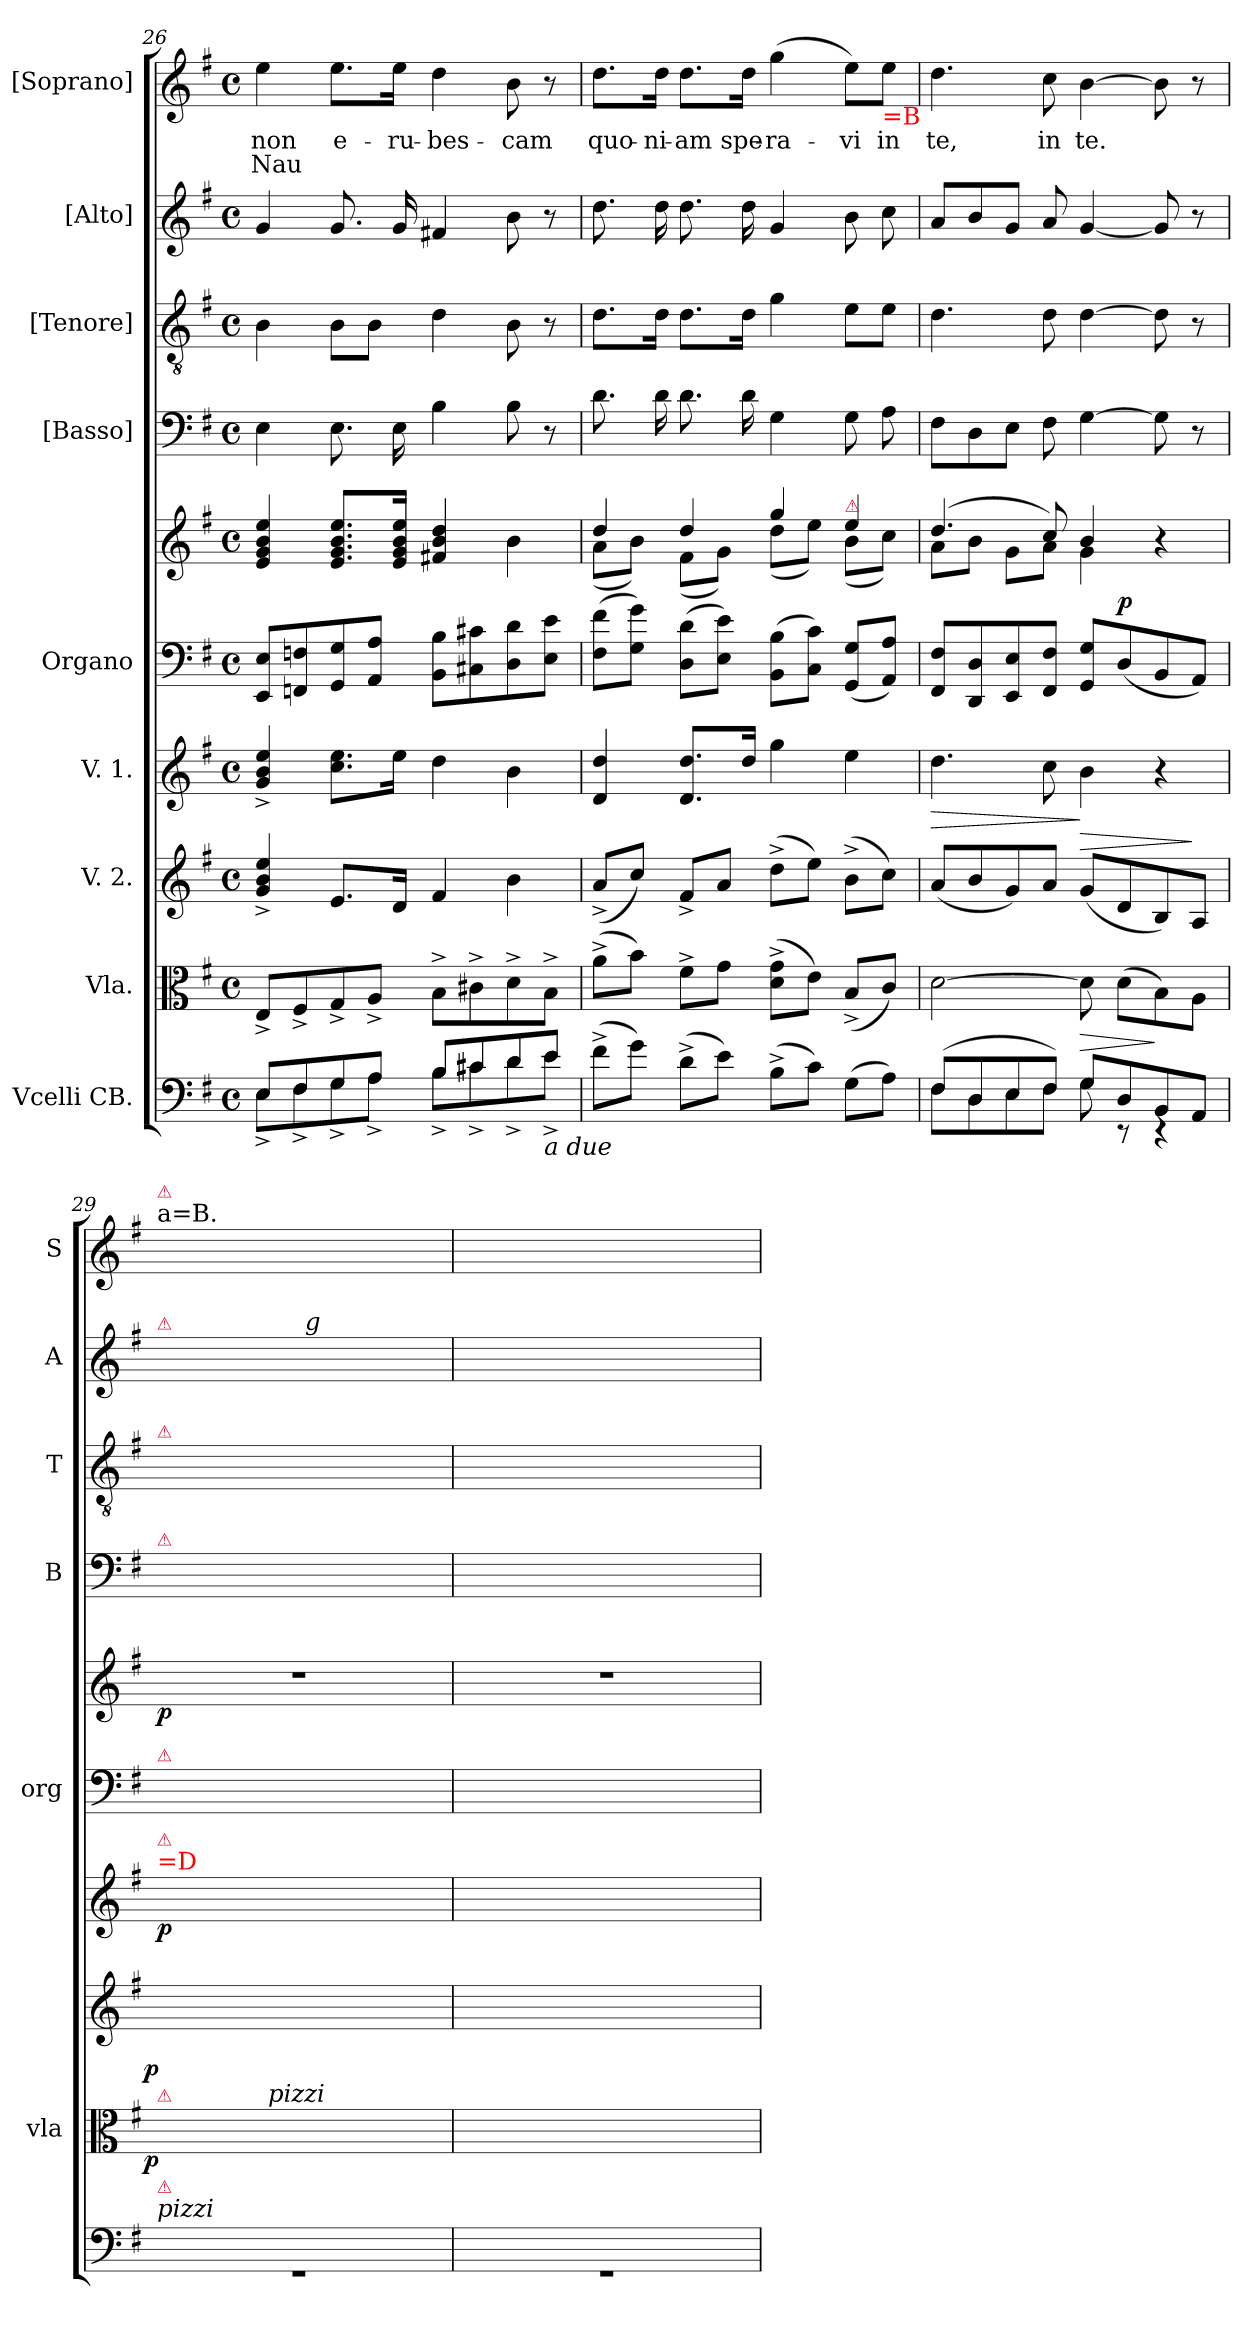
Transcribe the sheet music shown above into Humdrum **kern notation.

**kern	**dynam	**kern	**dynam	**kern	**dynam	**kern	**dynam	**kern	**kern	**dynam	**kern	**kern	**kern	**text	**kern	**text	**text	**text
*part9	*part9	*part8	*part8	*part7	*part7	*part6	*part6	*part5	*part5	*part5	*part4	*part3	*part2	*part2	*part1	*part1	*part1	*part1
*staff10	*staff10	*staff9	*staff9	*staff8	*staff8	*staff7	*staff7	*staff6	*staff5	*staff5/6	*staff4	*staff3	*staff2	*staff2	*staff1	*staff1	*staff1	*staff1
*I"Vcelli CB.	*	*I"Vla.	*	*I"V. 2.	*	*I"V. 1.	*	*I"Organo	*	*	*I"[Basso]	*I"[Tenore]	*I"[Alto]	*	*I"[Soprano]	*	*	*
*	*	*I'vla	*	*	*	*	*	*I'org	*	*	*I'B	*I'T	*I'A	*	*I'S	*	*	*
*clefF4	*	*clefC3	*	*clefG2	*	*clefG2	*	*clefF4	*clefG2	*	*clefF4	*clefGv2	*clefG2	*	*clefG2	*	*	*
*k[f#]	*	*k[f#]	*	*k[f#]	*	*k[f#]	*	*k[f#]	*k[f#]	*	*k[f#]	*k[f#]	*k[f#]	*	*k[f#]	*	*	*
*G:	*	*G:	*	*G:	*	*G:	*	*G:	*G:	*	*G:	*G:	*G:	*	*G:	*	*	*
*M4/4	*	*M4/4	*	*M4/4	*	*M4/4	*	*M4/4	*M4/4	*	*M4/4	*M4/4	*M4/4	*	*M4/4	*	*	*
*met(c)	*	*met(c)	*	*met(c)	*	*met(c)	*	*met(c)	*met(c)	*	*met(c)	*met(c)	*met(c)	*	*met(c)	*	*	*
=26	=26	=26	=26	=26	=26	=26	=26	=26	=26	=26	=26	=26	=26	=26	=26	=26	=26	=26
*^	*	*	*	*	*	*	*	*	*	*	*	*	*	*	*	*	*	*
8E/L	8E^<\L	.	8E^</L	.	4g^</ 4b^</ 4ee^</	.	4g^</ 4b^</ 4ee^</	.	8EE/ 8E/L	4e/ 4g/ 4b/ 4ee/	.	4E\	4B\	4g/	.	4ee\	non	Nau	.
8F#/	8F#^<\	.	8F#^</	.	.	.	.	.	8FFn/ 8Fn/	.	.	.	.	.	.	.	.	.	.
8G/	8G^<\	.	8G^</	.	8.e/L	.	8.cc\ 8.ee\L	.	8GG/ 8G/	8.e/ 8.g/ 8.b/ 8.ee/L	.	8.E\	8B\L	8.g/	.	8.ee\L	e-	.	.
8A/J	8A^<\J	.	8A^</J	.	.	.	.	.	8AA/ 8A/J	.	.	.	8B\J	.	.	.	.	.	.
.	.	.	.	.	16d/Jk	.	16ee\Jk	.	.	16e/ 16g/ 16b/ 16ee/Jk	.	16E\	.	16g/	.	16ee\Jk	-ru-	.	.
8B/L	8B^<\L	.	8B^>\L	.	4f#/	.	4dd\	.	8BB\ 8B\L	4f#X/ 4b/ 4dd/	.	4B\	4d\	4f#X/	.	4dd\	-bes-	.	.
8c#X/	8c#X^<\	.	8c#X^>\	.	.	.	.	.	8C#X\ 8c#X\	.	.	.	.	.	.	.	.	.	.
8d/	8d^<\	.	8d^>\	.	4b\	.	4b\	.	8D\ 8d\	4b\	.	8B\	8B\	8b\	.	8b\	-cam	.	.
!LO:TX:b:i:t=a due	!	!	!	!	!	!	!	!	!	!	!	!	!	!	!	!	!	!	!
8e/J	8e^<\J	.	8B^\J	.	.	.	.	.	8E\ 8e\J	.	.	8r	8r	8r	.	8r	.	.	.
*v	*v	*	*	*	*	*	*	*	*	*	*	*	*	*	*	*	*	*	*
=27	=27	=27	=27	=27	=27	=27	=27	=27	=27	=27	=27	=27	=27	=27	=27	=27	=27	=27
*	*	*	*	*	*	*	*	*	*^	*	*	*	*	*	*	*	*	*
(>8f#^>\L	.	(>8a^>\L	.	(<8a^</L	.	4d/ 4dd/	.	(>8F#\ 8f#\L	4dd/	(>8a\L	.	8.d\	8.d\L	8.dd\	.	8.dd\L	quo-	.	.
8g\J)	.	8b\J)	.	8cc/J)	.	.	.	8G\ 8g\J)	.	8b\J)	.	.	.	.	.	.	.	.	.
.	.	.	.	.	.	.	.	.	.	.	.	16d\	16d\Jk	16dd\	.	16dd\Jk	-ni-	.	.
(>8d^>\L	.	8f#^>\L	.	8f#^</L	.	8.d/ 8.dd/L	.	(>8D\ 8d\L	4dd/	(>8f#\L	.	8.d\	8.d\L	8.dd\	.	8.dd\L	-am	.	.
8e\J)	.	8g\J	.	8a/J	.	.	.	8E\ 8e\J)	.	8g\J)	.	.	.	.	.	.	.	.	.
.	.	.	.	.	.	16dd/Jk	.	.	.	.	.	16d\	16d\Jk	16dd\	.	16dd\Jk	spe-	.	.
(>8B^>\L	.	(>8d^<\ 8g^<\L	.	(>8dd^>\L	.	4gg\	.	(>8BB\ 8B\L	4gg/	(>8dd\L	.	4G\	4g\	4g/	.	(>4gg\	-ra-	.	.
8c\J)	.	8e\J)	.	8ee\J)	.	.	.	8C\ 8c\J)	.	8ee\J)	.	.	.	.	.	.	.	.	.
!	!	!	!	!	!	!	!	!	!LO:TX:a:color=crimson:t=⚠	!	!	!	!	!	!	!	!	!	!
(>8G\L	.	(<8B^</L	.	(>8b^>\L	.	4ee\	.	(<8GG/ 8G/L	4ee/	(>8b\L	.	8G\	8e\L	8b\	.	8ee\L)	-vi	.	.
!	!	!	!	!	!	!	!	!	!	!	!	!	!	!	!	!LO:TX:b:color=red:t==B	!	!	!
8A\J)	.	8c/J)	.	8cc\J)	.	.	.	8AA/ 8A/J)	.	8cc\J)	.	8A\	8e\J	8cc\	.	8ee\J	in	.	.
=28	=28	=28	=28	=28	=28	=28	=28	=28	=28	=28	=28	=28	=28	=28	=28	=28	=28	=28	=28
*^	*	*	*	*	*	*	*	*	*	*	*	*	*	*	*	*	*	*	*
!	!	!	!	!	!	!	!	!LO:HP:b	!	!	!	!	!	!	!	!	!	!	!	!
*	*	*	*	*	*	*	*	*	*	*	*^	*	*	*	*	*	*	*	*	*
(>8F#/L	8F#\L	.	[2d\	.	(<8a/L	.	4.dd\	>	8FF#/ 8F#/L	(>4.dd/	8a\L	2ryy	.	8F#\L	4.d\	8a/L	.	4.dd\	te,	.	.
8D/	8D\	.	.	.	8b/	.	.	.	8DD/ 8D/	.	8b\J	.	.	8D\	.	8b/	.	.	.	.	.
8E/	8E\	.	.	.	8g/)	.	.	.	8EE/ 8E/	.	8g\L	.	.	8E\J	.	8g/J	.	.	.	.	.
8F#/J)	8F#\J	.	.	.	8a/J	.	8cc\	.	8FF#/ 8F#/J	8cc/)	8a\J	.	.	8F#\	8d\	8a/	.	8cc\	in	.	.
!	!	!LO:HP:a	!	!	!	!LO:HP:a	!	!	!	!	!	!	!	!	!	!	!	!	!	!	!
8G/L	8G\	>	8d\]	.	(<8g/L	>	4b\	]	8GG/ 8G/L	4b/	4g\	8ryy	.	[4G\	[4d\	[4g/	.	[4b\	te.	.	.
8D/	8rEE	.	(>8d\L	.	8d/	.	.	.	(>8D/	.	.	4.ryy	p	.	.	.	.	.	.	.	.
8BB/	4rEE	]	8B\)	.	8B/)	.	4r	.	8BB/	4r	4rcyy	.	.	8G\]	8d\]	8g/]	.	8b\]	.	.	.
8AA/J	.	.	8A\J	.	8A/J	]	.	.	8AA/J)	.	.	.	.	8r	8r	8r	.	8r	.	.	.
=29	=29	=29	=29	=29	=29	=29	=29	=29	=29	=29	=29	=29	=29	=29	=29	=29	=29	=29	=29	=29	=29
!	!	!	!	!	!	!	!	!	!	!	!	!	!	!	!	!	!	!LO:TX:a:t=a=B.	!	!	!
!	!	!	!	!	!	!	!	!	!	!	!	!	!	!	!	!	!	!LO:TX:a:color=crimson:t=⚠	!	!	!
!	!	!	!	!	!	!	!	!	!	!	!	!	!	!	!	!LO:TX:a:color=crimson:t=⚠	!	!	!	!	!
!	!	!	!	!	!	!	!	!	!	!	!	!	!	!	!LO:TX:a:color=crimson:t=⚠	!	!	!	!	!	!
!	!	!	!	!	!	!	!	!	!	!	!	!	!	!LO:TX:a:color=crimson:t=⚠	!	!	!	!	!	!	!
!	!	!	!	!	!	!	!	!	!	!LO:TX:a:color=crimson:t=⚠	!	!	!	!	!	!	!	!	!	!	!
!	!	!	!	!	!	!	!	!	!LO:TX:a:color=crimson:t=⚠	!	!	!	!	!	!	!	!	!	!	!	!
!	!	!	!	!	!	!	!LO:TX:a:color=red:t==D	!	!	!	!	!	!	!	!	!	!	!	!	!	!
!	!	!	!	!	!	!	!LO:TX:a:color=crimson:t=⚠	!	!	!	!	!	!	!	!	!	!	!	!	!	!
!	!	!	!LO:TX:a:color=crimson:t=⚠	!	!	!	!	!	!	!	!	!	!	!	!	!	!	!	!	!	!
!LO:TX:a:i:t=pizzi	!	!	!	!	!	!	!	!	!	!	!	!	!	!	!	!	!	!	!	!	!
!LO:TX:a:color=crimson:t=⚠	!	!	!	!	!	!	!	!	!	!	!	!	!	!	!	!	!	!	!	!	!
!	!	!	!	!LO:DY:b:rj	!	!LO:DY:b:rj	!	!LO:DY:b	!	!	!	!	!	!	!	!	!	!	!	!	!
*	*	*	*	*	*	*	*	*	*	*v	*v	*v	*	*	*	*	*	*	*	*	*
8GG/Lyy	1rGG	.	4Gyy/ 4dyy/	p	2Gyy/ [2gyy/	p	2b/yy	p	8GG/Lyy	1r	p	1ryy	1ryy	4g/yy	Cu-	4b/yy	Cu-	1. Zlej	2. Nie-
8AA/yy	.	.	.	.	.	.	.	.	8AA/yy	.	.	.	.	.	.	.	.	.	.
8BB/yy	.	.	8ryy	.	.	.	.	.	8BB/yy	.	.	.	.	8g/yy	-sto-	8b/Lyy	-sto-	na	-chaj
!	!	!	!LO:TX:a:i:t=pizzi	!	!	!	!	!	!	!	!	!	!	!	!	!	!	!	!
8C/Jyy	.	.	8C/yy	.	.	.	.	.	8C/Jyy	.	.	.	.	8g/yy	-di	8b/Jyy	-di	nas	na-
!	!	!	!	!	!	!	!	!	!	!	!	!	!	!LO:TX:a:i:t=g	!	!	!	!	!
8D/Lyy	.	.	8D/Lyy	.	4g/yy]	.	2a/yy	.	8D\Lyy	.	.	.	.	4g/yy	a-	4a/yy	a-	Zbaw-	-pra-
8E/yy	.	.	8E/yy	.	.	.	.	.	8E\yy	.	.	.	.	.	.	.	.	.	.
8Fn/yy	.	.	8Fn/yy	.	4fn/yy	.	.	.	8Fn\yy	.	.	.	.	8fn/yy	-ni-	8a/Lyy	-ni-	-co	-wi
8G/Jyy	.	.	8G/Jyy	.	.	.	.	.	8G\Jyy	.	.	.	.	8f/yy	-mam	8a/Jyy	-mam	Nau-	za-
=30	=30	=30	=30	=30	=30	=30	=30	=30	=30	=30	=30	=30	=30	=30	=30	=30	=30	=30	=30
8A/Lyy	1rGG	.	8A/Lyy	.	4e/yy	.	2cc\yy	.	8A\Lyy	1r	.	1ryy	1ryy	4e/yy	me-	2cc\yy	me-	-kę	-ki-
8B/yy	.	.	8B/yy	.	.	.	.	.	8B\yy	.	.	.	.	.	.	.	.	.	.
8c/yy	.	.	8c/yy	.	2a^</yy	.	.	.	8c\yy	.	.	.	.	2a/yy	.	.	.	.	.
8d/Jyy	.	.	8d/Jyy	.	.	.	.	.	8d\Jyy	.	.	.	.	.	.	.	.	.	.
8e/Lyy	.	.	8e\Lyy	.	.	.	2b\yy	.	8e\Lyy	.	.	.	.	.	.	4b\yy	.	zlej	-pi
8f#/yy	.	.	8f#\yy	.	.	.	.	.	8f#\yy	.	.	.	.	.	.	.	.	.	.
8g/yy	.	.	8g\yy	.	4g/yy	.	.	.	8g\yy	.	.	.	.	4g/yy	-am	4b\yy	-am	ją	już
8e/Jyy	.	.	8e\Jyy	.	.	.	.	.	8e\Jyy	.	.	.	.	.	.	.	.	.	.
*v	*v	*	*	*	*	*	*	*	*	*	*	*	*	*	*	*	*	*	*
=	=	=	=	=	=	=	=	=	=	=	=	=	=	=	=	=	=	=
*-	*-	*-	*-	*-	*-	*-	*-	*-	*-	*-	*-	*-	*-	*-	*-	*-	*-	*-
